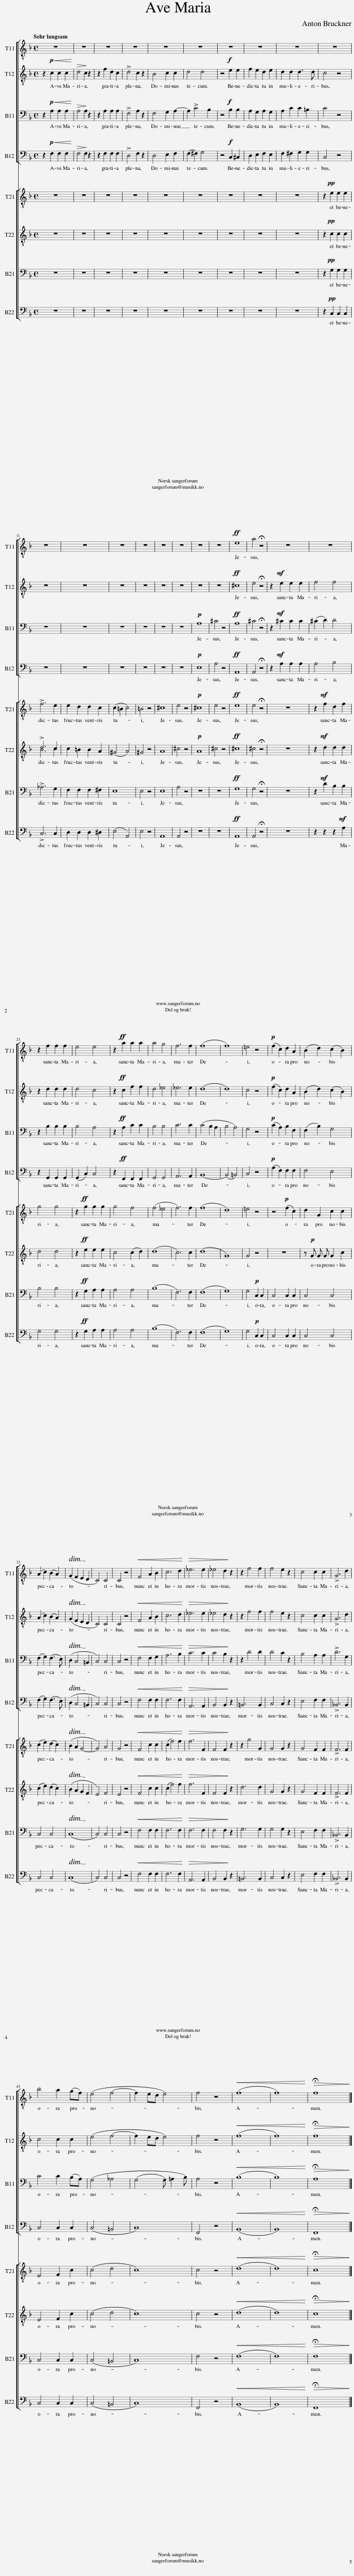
X:1
%%score [ 1 2 3 4 ] [ 5 ( 6 7 ) 8 9 ]
L:1/8
Q:1/4=60
M:4/4
I:linebreak $
K:F
V:1 treble-8
V:2 treble-8
V:3 bass
V:4 bass
V:5 treble-8
V:6 treble-8
V:7 treble-8
V:8 bass
V:9 bass
V:1
 z8 | z8 | z8 | z8 | z8 | %5
 z8 | z8 | z8 | z8 | z8 |$ %10
 z8 | z8 | z8 | z8 | z8 | %15
 z8 | z8 | z8 |!ff! e8 | a4 !fermata!z4 | %20
 z8 | z8 |$ z2 f2 f2 f2 | e4 e4 | z2!ff! a2 a2 a2 | %25
 a4 g4 | f6 f2 | (f8 | f8) | =e4 z4 | %30
!p! (f2 c2) d2 A2 | (B2 d2) (c2 B2) |$ (A2 c2) (B2 A2) | (G2 F2 E2 D2 | C4) C4 | %35
 C4 z4 |!<(! F4 A2 B2 | c6 d2!<)! |!>(! _e6 e2 | _e4 d2!>)! z2 | %40
 z2 f4 f2 | f4 e2 z2 | c4 c2 c2 | !>!G6 d2 |$ b4 a2 (gf) | %45
 (e4 f4- | f2 ed e4) | f4 z4 |!<(! (f8 | f8)!<)! | %50
!>(! !fermata!f8!>)! |] %51
V:2
 z2!p!!<(! c2 c2 c2!<)! |!>(! d4 c2!>)! z2 | z2 f2 d2 c2 | !>!d4 c2 z2 | B4 c2 c2 | %5
 d4 d4 | z4!f! e2 e2 | f2 e2 d2 e2 | d2 d2 d3 d | c4 z4 |$ %10
 z8 | z8 | z8 | z8 | z8 | %15
 z8 | z8 | z8 |!ff! ^c8 | e4 !fermata!z4 | %20
 z2!mf! e2 e2 e2 | f4 f4 |$ z2 d2 d2 d2 | d4 c4 | z2!ff! c2 f2 f2 | %25
 d4 _e4 | _e6 e2 | (d8 | d8) | c4 z4 | %30
!p! (f2 c2) d2 A2 | (B2 d2) (c2 B2) |$ (A2 c2) (B2 A2) | (G2 F2 E2 D2 | C4) C4 | %35
 C4 z4 |!<(! F4 A2 B2 | c6 d2!<)! |!>(! _e6 e2 | _e4 d2!>)! z2 | %40
 z2 f4 f2 | f4 e2 z2 | c4 c2 c2 | !>!G6 d2 |$ c4 c2 c2 | %45
 (e4 f4- | f2 ed e4) | f4 z4 |!<(! (f8 | f8)!<)! | %50
!>(! !fermata!f8!>)! |] %51
V:3
 z2!p!!<(! A,2 A,2 A,2!<)! |!>(! A,4 A,2!>)! z2 | z2 A,2 A,2 A,2 | !>!F,4 A,2 z2 | F,4 G,2 A,2- | %5
 A,2 !>!C4 B,2 | z4!f! B,2 B,2 | A,2 G,2 A,2 G,2 | A,2 C2 C2 =B,2 | C4 z4 |$ %10
 z8 | z8 | z8 | z8 | z8 | %15
 z8 |!p! A,8 | ^C4 z4 |!ff! A,8 | ^C4 !fermata!z4 | %20
 z2!mf! ^C2 C2 C2 | (^C2 D2) D4 |$ z2 B,2 B,2 B,2 | B,4 A,4 | z2!ff! A,2 C2 C2 | %25
 B,4 B,4 | C6 C2 | (C4 B,2 A,2 | B,4 A,4) | G,4 z4 | %30
!p! (C2 A,2) B,2 F,2 | (F,2 B,2) G,4 |$ (F,2 G,2) (F,3 E,) | (D,2 C,4 =B,,2 | C,4) C,4 | %35
 C,4 z4 |!<(! F,4 F,2 G,2 | A,6 B,2!<)! |!>(! C6 C2 | C4 B,2!>)! z2 | %40
 z2 D4 D2 | D4 C2 z2 | B,4 A,2 A,2 | !>!D6 G,2 |$ C4 C2 (B,A,) | %45
 (G,4 _A,4 | (G,4 G,) =A,2 B,) | A,4 z4 |!<(! (B,8 | B,8)!<)! | %50
!>(! !fermata!A,8!>)! |] %51
V:4
 z2!p!!<(! F,2 F,2 F,2!<)! |!>(! F,4 F,2!>)! z2 | z2 F,2 F,2 F,2 | !>!D,4 F,2 z2 | D,4 E,2 F,2 | %5
 (F,2 ^F,2) G,4 | z4!f! C,2 ^C,2 | D,2 E,2 F,2 E,2 | F,2 ^F,2 G,2 G,2 | C,4 z4 |$ %10
 z8 | z8 | z8 | z8 | z8 | %15
 z8 |!p! E,8 | A,4 z4 |!ff! A,,8 | A,,4 !fermata!z4 | %20
 z2!mf! A,2 A,2 A,2 | A,4 B,4 |$ z2 G,,2 G,,2 G,,2 | (G,,2 C,2) C,4 | z2!ff! F,,2 F,,2 F,,2 | %25
 G,,4 G,,4 | A,,6 A,,2 | B,,8- | (B,,4 =B,,4) | C,4 z4 | %30
!p! (A,2 F,2) F,2 F,2 | F,4 E,4 |$ (F,2 G,2) (F,3 E,) | (D,2 C,4 =B,,2 | C,4) C,4 | %35
 C,4 z4 |!<(! F,4 F,2 F,2 | F,6 F,2!<)! |!>(! A,,6 A,,2 | B,,4 B,,2!>)! z2 | %40
 =B,,6 B,,2 | C,4 C,2 z2 | E,4 F,2 F,2 | !>!_B,,6 B,,2 |$ C,4 C,2 C,2 | %45
 (C,4 =B,,4 | C,8) | F,,4 z4 |!<(! (B,,8 | B,,8)!<)! | %50
!>(! !fermata!F,,8!>)! |] %51
V:5
 z8 | z8 | z8 | z8 | z8 | %5
 z8 | z8 | z8 | z8 | z2!pp! e2 e2 e2 |$ %10
 !>!f6 e2 | e2 d2 d2 c2 | (c2 =B2 c4) | =B4 z4 | ^c8 | %15
 e4 z4 |!p! ^c8 | e4 z4 |!ff! e8 | e4 !fermata!z4 | %20
 z8 | z2!mf! f2 d2 f2 |$ g4 g4 | z2!ff! g2 g2 g2 | g4 f4 | %25
 (f4 _e4 | f6) f2 | (f8 | d8) | =e4 z4 | %30
 z4!p! (f2 c2) | d2 G2 c2 c2 |$ (c2 e2) (d2 c2) | (B2 A2 G4- | G4) A4 | %35
 G4 z4 |!<(! F4 c2 c2 | (c2 f4) f2!<)! |!>(! f6 F2 | F4 F2!>)! z2 | %40
 z2 g4 G2 | G4 G2 z2 | G4 F2 F2 | !>!F6 F2 |$ E4 F2 c2 | %45
 (c4 d4 | c8) | c4 z4 |!<(! (d8 | d8)!<)! | %50
!>(! !fermata!c8!>)! |] %51
V:6
 z8 | z8 | z8 | z8 | z8 | %5
 z8 | z8 | z8 | z8 | z2!pp! c2 c2 c2 |$ %10
 !>!d6 c2 | c2 =B2 B2 A2 | (^G4 A4) | ^G4 z4 | A8 | %15
 ^c4 z4 |!p! A8 | ^c4 z4 |!ff! ^c8 | ^c4 !fermata!z4 | %20
 z8 | z2!mf! d2 d2 d2 |$ d4 d4 | z2!ff! e2 e2 e2 | c4 (c2 d2) | %25
 (d8 | c6) c2 | (d8 | G8) | G4 z4 | %30
 z8 | z!p! G G G G2 c2 |$ (c2 e2) (d2 c2) | (B2 A2 G2 F2 | E4) F4 | %35
 E4 z4 |!<(! F4 c2 c2 | (c2 f4) f2!<)! |!>(! f6 F2 | F4 F2!>)! z2 | %40
 d6 d2 | G4 G2 z2 | G4 F2 F2 | !>!F6 F2 |$ E4 F2 c2 | %45
 (c4 d4 | c8) | c4 z4 |!<(! (d8 | d8)!<)! | %50
!>(! !fermata!c8!>)! |] %51
V:7
 x8 | x8 | x8 | x8 | x8 | %5
 x8 | x8 | x8 | x8 | x8 |$ %10
 B6 c2 | x8 | x8 | x8 | x8 | %15
 x8 | x8 | x8 | x8 | x8 | %20
 x8 | x8 |$ x8 | x8 | x8 | %25
 x8 | x8 | x8 | x8 | x8 | %30
 x8 | x8 |$ x8 | x8 | x8 | %35
 x8 | x8 | x8 | x8 | x8 | %40
 x8 | x8 | x8 | x8 |$ x8 | %45
 x8 | x8 | x8 | x8 | x8 | %50
 x8 |] %51
V:8
 z8 | z8 | z8 | z8 | z8 | %5
 z8 | z8 | z8 | z8 | z2!pp! G,2 G,2 G,2 |$ %10
 !>!_A,6 G,2 | F,2 F,2 F,2 ^F,2 | E,8 | E,4 z4 | E,8 | %15
 A,4 z4 | z8 | z8 |!ff! G,8 | G,4 !fermata!z4 | %20
 z8 | z2!mf! D2 B,2 B,2 |$ B,4 B,4 | z2!ff! G,2 A,2 A,2 | A,4 A,4 | %25
 (B,8 | F,6) F,2 | (F,8 | G,8) | G,4!p! C,2 C,2 | %30
 C,4 C,2 C,2 | C,4 C,4 |$ C,4 C,4 | (C,8 | C,4) C,4 | %35
 C,4 z4 |!<(! F,4 F,2 F,2 | F,6 F,2!<)! |!>(! F,6 F,2 | F,4 F,2!>)! z2 | %40
 G,6 G,2 | G,4 G,2 z2 | E,4 F,2 F,2 | !>!_B,,6 B,,2 |$ C,4 C,2 C,2 | %45
 (C,4 =B,,4 | C,8) | F,4 z4 |!<(! (F,8 | F,8)!<)! | %50
!>(! !fermata!F,8!>)! |] %51
V:9
 z8 | z8 | z8 | z8 | z8 | %5
 z8 | z8 | z8 | z8 | z2!pp! C,2 C,2 C,2 |$ %10
 !>!C,6 C,2 | D,2 D,2 D,2 ^D,2 | (E,4 A,,4) | E,4 z4 | A,,8 | %15
 A,,4 z4 | z8 | z8 |!ff! A,,8 | A,,4 !fermata!z4 | %20
 z8 | z2 z2 z2!mf! A,2 |$ G,4 G,4 | z2!ff! G,2 A,2 A,2 | A,4 A,4 | %25
 (B,8 | F,6) F,2 | (F,8 | G,8) | G,4!p! C,2 C,2 | %30
 C,4 C,2 C,2 | C,4 C,4 |$ C,4 C,4 | (C,8 | C,4) C,4 | %35
 C,4 z4 |!<(! F,4 F,2 F,2 | F,6 F,2!<)! |!>(! A,,6 A,,2 | B,,4 B,,2!>)! z2 | %40
 =B,,6 B,,2 | C,4 C,2 z2 | E,4 F,2 F,2 | !>!_B,,6 B,,2 |$ C,4 C,2 C,2 | %45
 (C,4 =B,,4 | C,8) | F,,4 z4 |!<(! (B,,8 | B,,8)!<)! | %50
!>(! !fermata!F,,8!>)! |] %51
